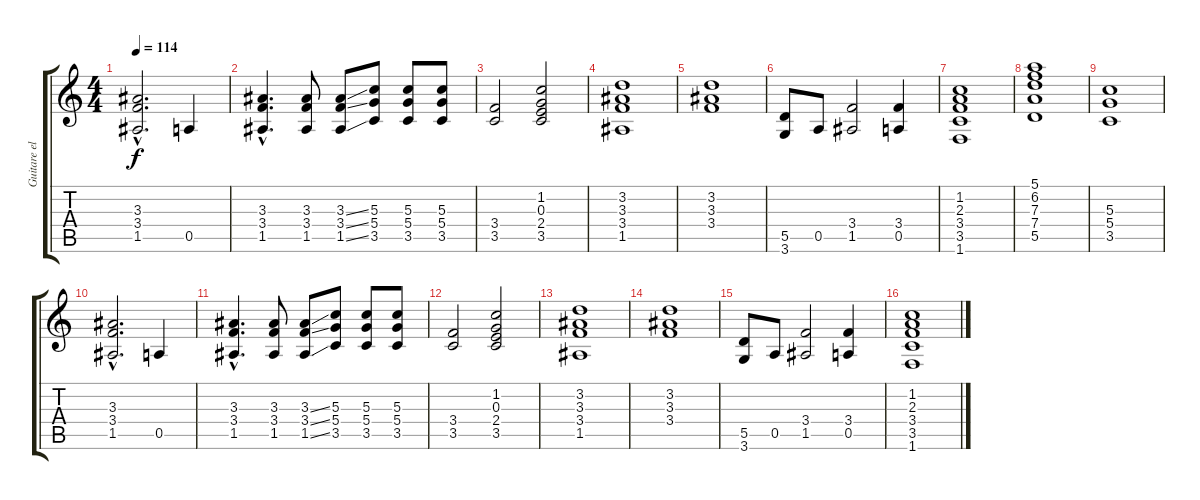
\track ("Guitare elec" "Guitare el") {instrument electricguitarclean}
\staff {score tabs}
\tuning (E4 B3 G3 D3 A2 E2) {hide}
\ts (4 4)
\tempo 114
\clef g2
\ks c
(3.3{hac} 3.4{hac} 1.5{hac}).2{d dy f} 0.5.4 |
(3.3{hac} 3.4{hac} 1.5{hac}).4{d} (3.3 3.4 1.5).8 (3.3{ss} 3.4{ss} 1.5{ss}).8 (5.3 5.4 3.5).8 (5.3 5.4 3.5).8 (5.3 5.4 3.5).8 |
(3.4 3.5).2 (1.2 0.3 2.4 3.5).2 |
(3.2 3.3 3.4 1.5).1 |
(3.2 3.3 3.4).1 |
(5.5 3.6).8 0.5.8 (3.4 1.5).2 (3.4 0.5).4 |
(1.2 2.3 3.4 3.5 1.6).1 |
(5.1 6.2 7.3 7.4 5.5).1 |
(5.3 5.4 3.5).1 |
(3.3{hac} 3.4{hac} 1.5{hac}).2{d} 0.5.4 |
(3.3{hac} 3.4{hac} 1.5{hac}).4{d} (3.3 3.4 1.5).8 (3.3{ss} 3.4{ss} 1.5{ss}).8 (5.3 5.4 3.5).8 (5.3 5.4 3.5).8 (5.3 5.4 3.5).8 |
(3.4 3.5).2 (1.2 0.3 2.4 3.5).2 |
(3.2 3.3 3.4 1.5).1 |
(3.2 3.3 3.4).1 |
(5.5 3.6).8 0.5.8 (3.4 1.5).2 (3.4 0.5).4 |
(1.2 2.3 3.4 3.5 1.6).1
